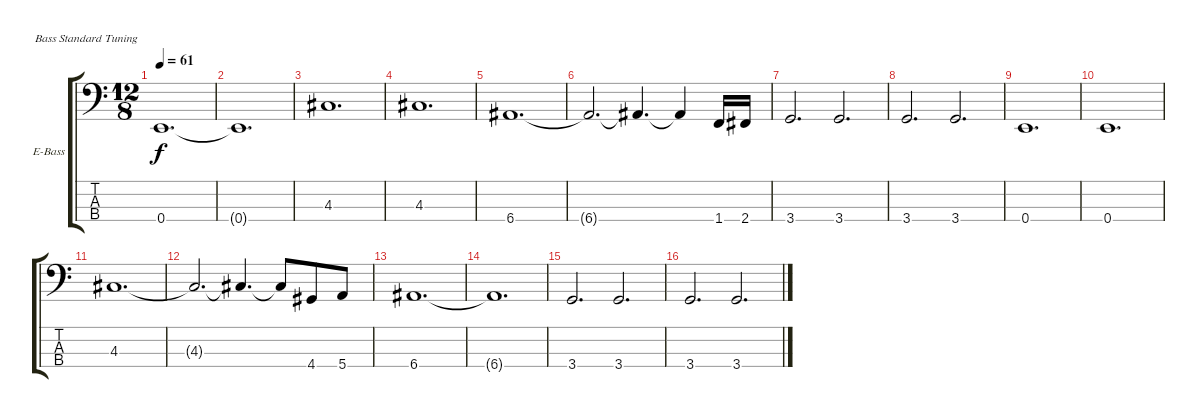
\bracketExtendMode groupsimilarinstruments
\firstSystemTrackNameOrientation horizontal
\otherSystemsTrackNameOrientation horizontal
\track ("Electric Bass - Roger Waters" "E-Bass") {instrument electricbassfinger}
\staff {score tabs}
\tuning (G2 D2 A1 E1)
\ts (12 8)
\tempo 61
\clef f4
\scale
0.333333
\ks c
0.4.1{d dy f} |
\scale
0.333333 0.4{t}.1{d} |
\scale
0.333333 4.3.1{d} |
\scale
0.333333 4.3.1{d} |
\scale
0.333333 6.4.1{d} |
\scale
0.333333 6.4{t}.2{d} 6.4{t}.4{d} 6.4{t}.4 1.4.16 2.4.16 |
\scale
0.333333 3.4.2{d} 3.4.2{d} |
\scale
0.333333 3.4.2{d} 3.4.2{d} |
\scale
0.333333 0.4.1{d} |
\scale
0.333333 0.4.1{d} |
\scale
0.333333 4.3.1{d} |
\scale
0.333333 4.3{t}.2{d} 4.3{t}.4{d} 4.3{t}.8 4.4.8 5.4.8 |
\scale
0.333333 6.4.1{d} |
\scale
0.333333 6.4{t}.1{d} |
\scale
0.333333 3.4.2{d} 3.4.2{d} |
\scale
0.333333 3.4.2{d} 3.4.2{d}
